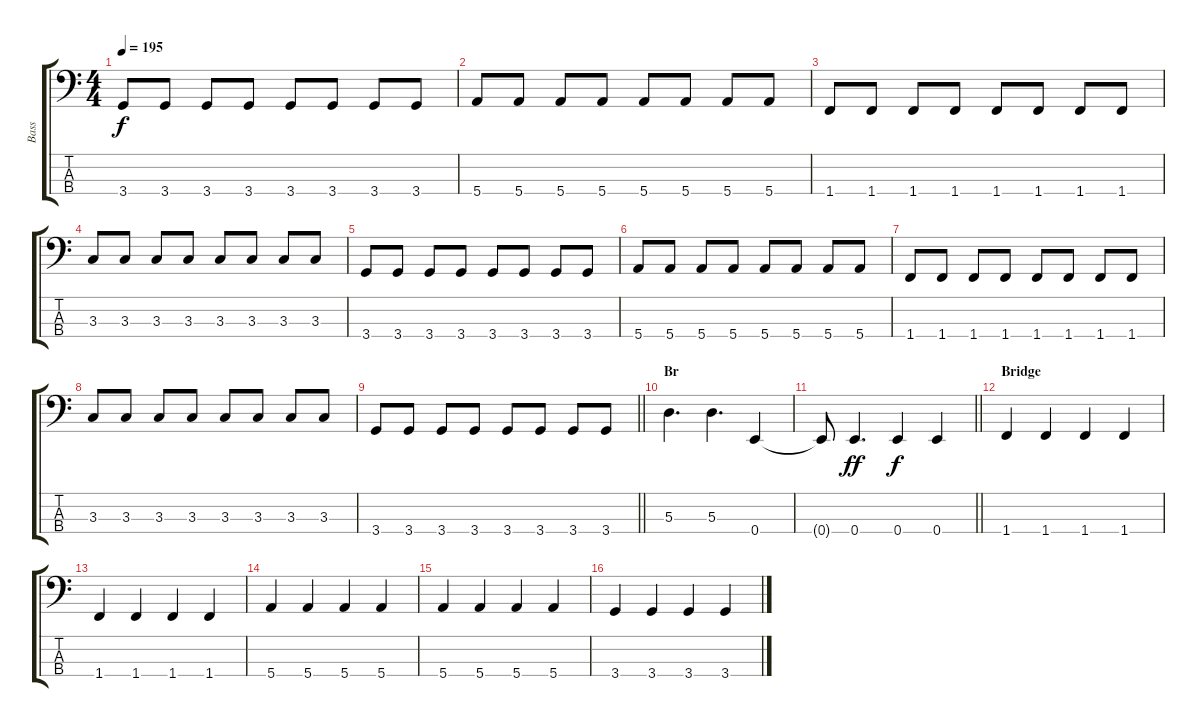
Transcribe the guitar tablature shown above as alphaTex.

\track ("Bass" "Bass") {instrument electricbasspick}
\staff {score tabs}
\tuning (G2 D2 A1 E1) {hide}
\ts (4 4)
\tempo 195
\clef f4
\ks c
3.4.8{dy f} 3.4.8 3.4.8 3.4.8 3.4.8 3.4.8 3.4.8 3.4.8 |
5.4.8 5.4.8 5.4.8 5.4.8 5.4.8 5.4.8 5.4.8 5.4.8 |
1.4.8 1.4.8 1.4.8 1.4.8 1.4.8 1.4.8 1.4.8 1.4.8 |
3.3.8 3.3.8 3.3.8 3.3.8 3.3.8 3.3.8 3.3.8 3.3.8 |
3.4.8 3.4.8 3.4.8 3.4.8 3.4.8 3.4.8 3.4.8 3.4.8 |
5.4.8 5.4.8 5.4.8 5.4.8 5.4.8 5.4.8 5.4.8 5.4.8 |
1.4.8 1.4.8 1.4.8 1.4.8 1.4.8 1.4.8 1.4.8 1.4.8 |
3.3.8 3.3.8 3.3.8 3.3.8 3.3.8 3.3.8 3.3.8 3.3.8 |
\barLineRight lightlight
3.4.8 3.4.8 3.4.8 3.4.8 3.4.8 3.4.8 3.4.8 3.4.8 |
\section ("" "Br")
5.3.4{d} 5.3.4{d} 0.4.4 |
\barLineRight lightlight
0.4{t}.8 0.4.4{d dy ff} 0.4.4{dy f} 0.4.4 |
\section ("" "Bridge")
1.4.4 1.4.4 1.4.4 1.4.4 |
1.4.4 1.4.4 1.4.4 1.4.4 |
5.4.4 5.4.4 5.4.4 5.4.4 |
5.4.4 5.4.4 5.4.4 5.4.4 |
3.4.4 3.4.4 3.4.4 3.4.4
